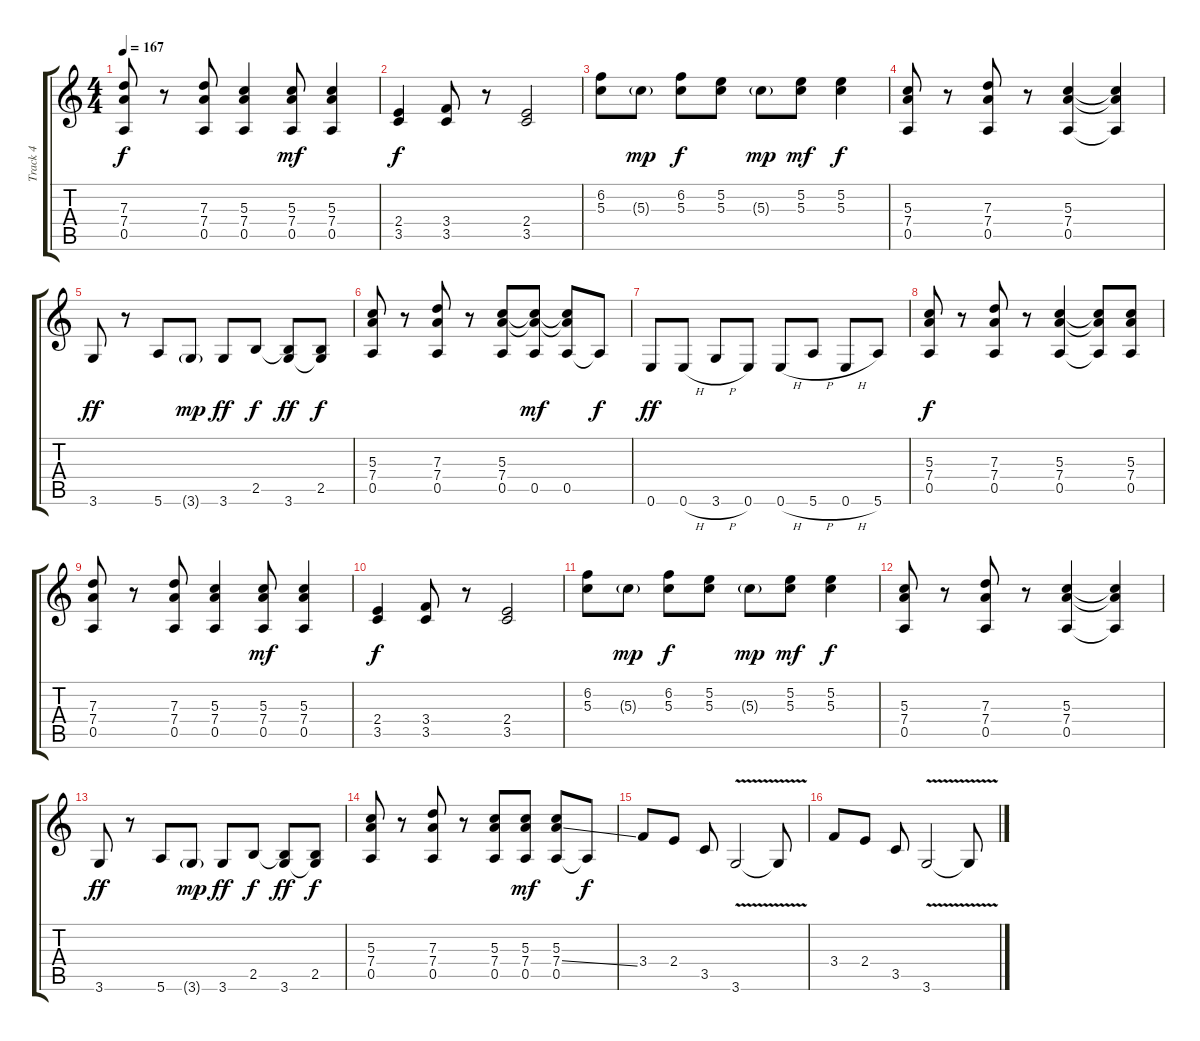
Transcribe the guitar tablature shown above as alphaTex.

\track ("Track 4" "Track 4") {instrument distortionguitar}
\staff {score tabs}
\tuning (E4 B3 G3 D3 A2 E2) {hide}
\ts (4 4)
\tempo 167
\clef g2
\ks c
(7.3 7.4 0.5).8{dy f} r.8 (7.3 7.4 0.5).8 (5.3 7.4 0.5).4 (5.3 7.4 0.5).8{dy mf} (5.3 7.4 0.5).4 |
(2.4 3.5).4{dy f} (3.4 3.5).8 r.8 (2.4 3.5).2 |
(6.2 5.3).8 5.3{g}.8{dy mp} (6.2 5.3).8{dy f} (5.2 5.3).8 5.3{g}.8{dy mp} (5.2 5.3).8{dy mf} (5.2 5.3).4{dy f} |
(5.3 7.4 0.5).8 r.8 (7.3 7.4 0.5).8 r.8 (5.3 7.4 0.5).4 (5.3{t} 7.4{t} 0.5{t}).4 |
3.6.8{dy ff} r.8 5.6.8 3.6{g}.8{dy mp} 3.6.8{dy ff} 2.5.8{dy f} (2.5{t} 3.6).8{dy ff} (2.5 3.6{t}).8{dy f} |
(5.3 7.4 0.5).8 r.8 (7.3 7.4 0.5).8 r.8 (5.3 7.4 0.5).8 (5.3{t} 7.4{t} 0.5).8{dy mf} (5.3{t} 7.4{t} 0.5).8 0.5{t}.8{dy f} |
0.6.8{dy ff} 0.6{h}.8 3.6{h}.8 0.6.8 0.6{h}.8 5.6{h}.8 0.6{h}.8 5.6.8 |
(5.3 7.4 0.5).8{dy f} r.8 (7.3 7.4 0.5).8 r.8 (5.3 7.4 0.5).4 (5.3{t} 7.4{t} 0.5{t}).8 (5.3 7.4 0.5).8 |
(7.3 7.4 0.5).8 r.8 (7.3 7.4 0.5).8 (5.3 7.4 0.5).4 (5.3 7.4 0.5).8{dy mf} (5.3 7.4 0.5).4 |
(2.4 3.5).4{dy f} (3.4 3.5).8 r.8 (2.4 3.5).2 |
(6.2 5.3).8 5.3{g}.8{dy mp} (6.2 5.3).8{dy f} (5.2 5.3).8 5.3{g}.8{dy mp} (5.2 5.3).8{dy mf} (5.2 5.3).4{dy f} |
(5.3 7.4 0.5).8 r.8 (7.3 7.4 0.5).8 r.8 (5.3 7.4 0.5).4 (5.3{t} 7.4{t} 0.5{t}).4 |
3.6.8{dy ff} r.8 5.6.8 3.6{g}.8{dy mp} 3.6.8{dy ff} 2.5.8{dy f} (2.5{t} 3.6).8{dy ff} (2.5 3.6{t}).8{dy f} |
(5.3 7.4 0.5).8 r.8 (7.3 7.4 0.5).8 r.8 (5.3 7.4 0.5).8 (5.3 7.4 0.5).8{dy mf} (5.3 7.4{ss} 0.5).8 0.5{t}.8{dy f} |
3.4.8 2.4.8 3.5.8 3.6{v}.2 3.6{t}.8 |
3.4.8 2.4.8 3.5.8 3.6{v}.2 3.6{t}.8
